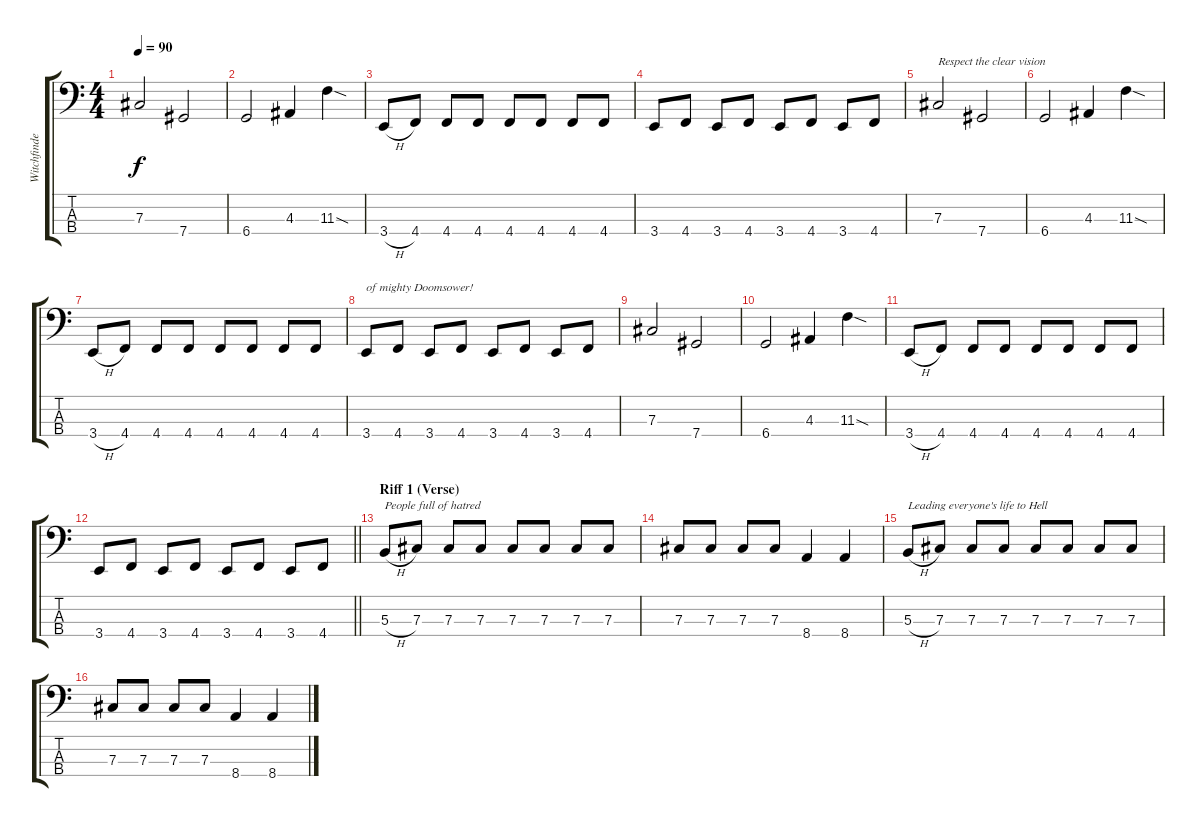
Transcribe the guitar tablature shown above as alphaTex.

\track ("Witchfinder" "Witchfinde") {instrument electricbassfinger bank 78}
\staff {score tabs}
\tuning (E2 B1 Gb1 Db1) {hide}
\ts (4 4)
\tempo 90
\clef f4
\ks c
7.3.2{dy f} 7.4.2 |
6.4.2 4.3.4 11.3{sod}.4 |
3.4{h}.8 4.4.8 4.4.8 4.4.8 4.4.8 4.4.8 4.4.8 4.4.8 |
3.4.8 4.4.8 3.4.8 4.4.8 3.4.8 4.4.8 3.4.8 4.4.8 |
7.3.2{txt "Respect the clear vision"} 7.4.2 |
6.4.2 4.3.4 11.3{sod}.4 |
3.4{h}.8 4.4.8 4.4.8 4.4.8 4.4.8 4.4.8 4.4.8 4.4.8 |
3.4.8{txt "of mighty Doomsower!"} 4.4.8 3.4.8 4.4.8 3.4.8 4.4.8 3.4.8 4.4.8 |
7.3.2 7.4.2 |
6.4.2 4.3.4 11.3{sod}.4 |
3.4{h}.8 4.4.8 4.4.8 4.4.8 4.4.8 4.4.8 4.4.8 4.4.8 |
\barLineRight lightlight
3.4.8 4.4.8 3.4.8 4.4.8 3.4.8 4.4.8 3.4.8 4.4.8 |
\section ("" "Riff 1 (Verse)")
5.3{h}.8{txt "People full of hatred"} 7.3.8 7.3.8 7.3.8 7.3.8 7.3.8 7.3.8 7.3.8 |
7.3.8 7.3.8 7.3.8 7.3.8 8.4.4 8.4.4 |
5.3{h}.8{txt "Leading everyone's life to Hell"} 7.3.8 7.3.8 7.3.8 7.3.8 7.3.8 7.3.8 7.3.8 |
7.3.8 7.3.8 7.3.8 7.3.8 8.4.4 8.4.4
